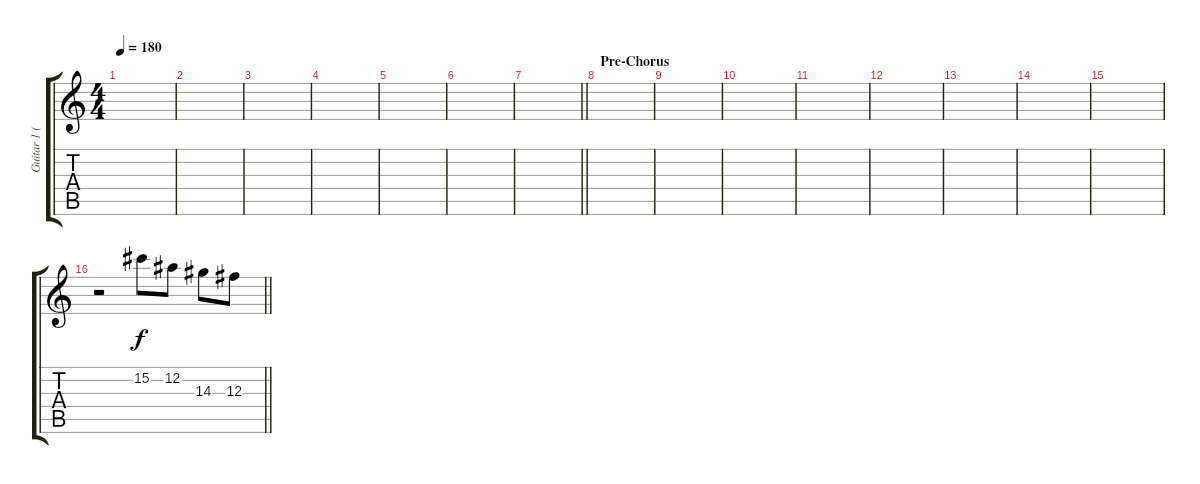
\track ("Guitar 1 (L)" "Guitar 1 (") {instrument overdrivenguitar}
\staff {score tabs}
\tuning (Eb4 Bb3 Gb3 Db3 Ab2 Eb2) {hide}
\ts (4 4)
\tempo 180
\clef g2
\ks c
|
|
|
|
|
|
\barLineRight lightlight
|
\section ("" "Pre-Chorus")
|
|
|
|
|
|
|
|
\barLineRight lightlight
r.2 15.2.8 12.2.8 14.3.8 12.3.8
